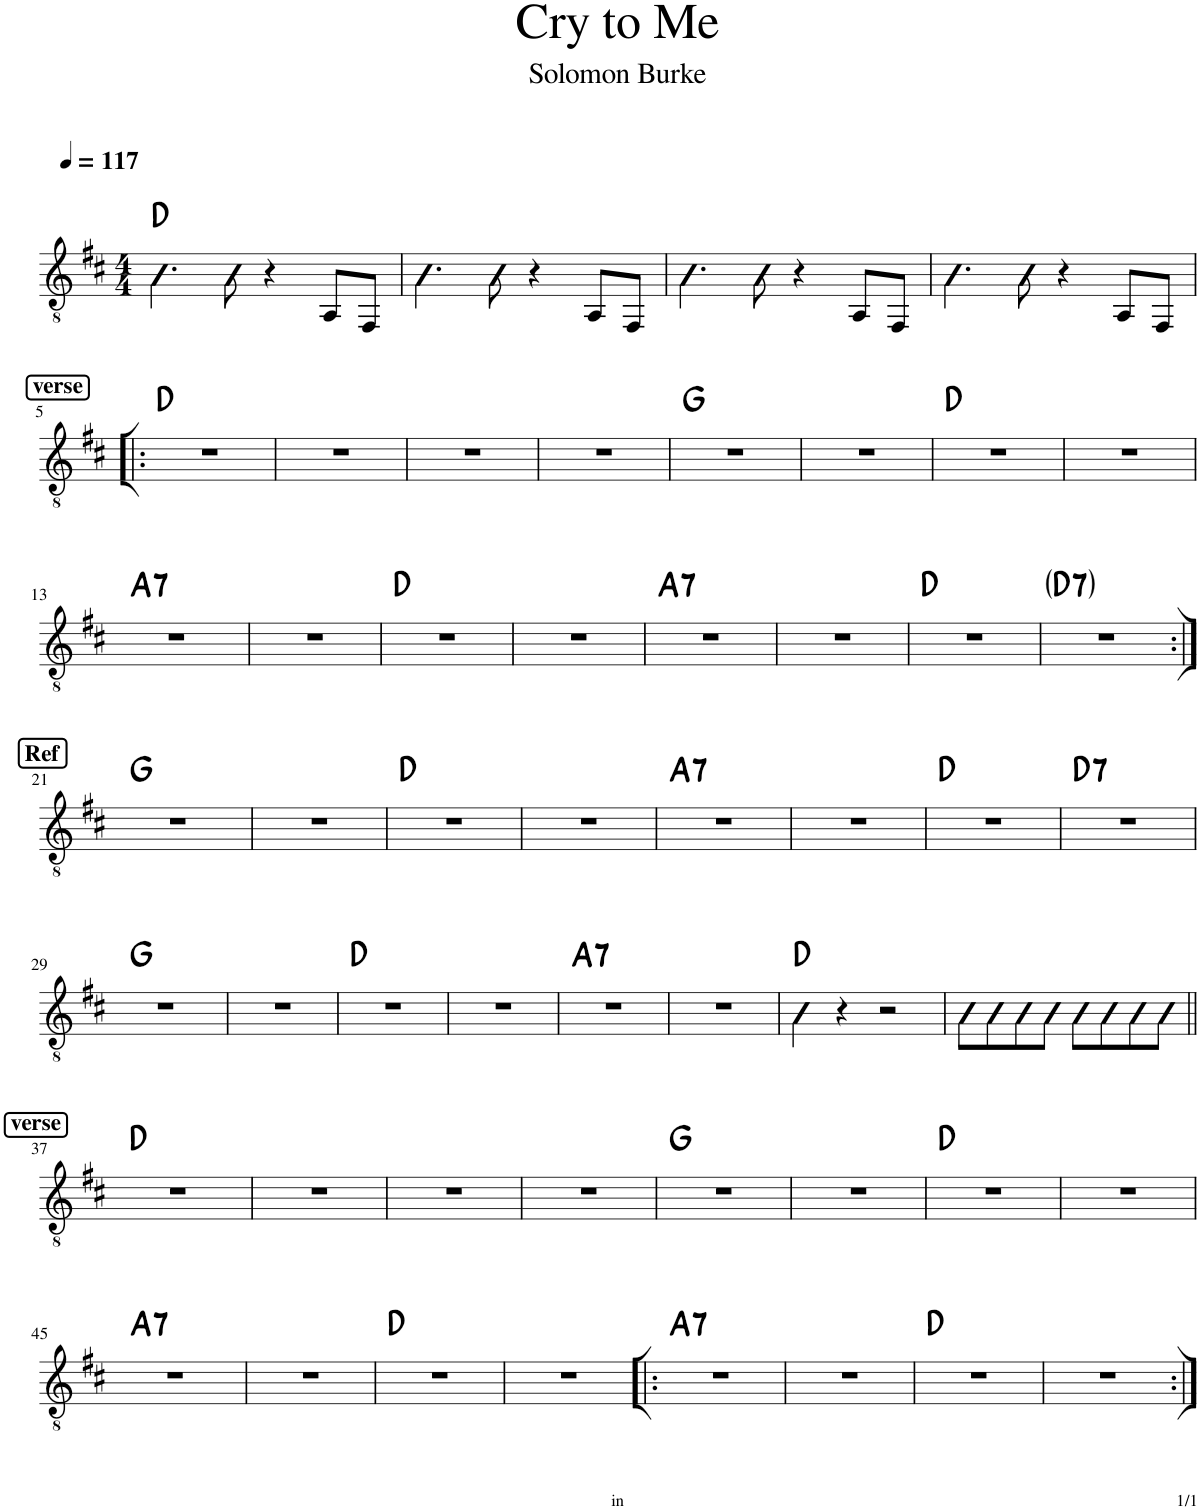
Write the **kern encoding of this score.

**kern	**harte
*part1	*part1
*staff1	*
*I"Classical Guitar	*
*I'Guit.	*
*clefGv2	*
*k[f#c#]	*
*M4/4	*
*MM117	*
=1	=1
4.D\	D:maj
8D\	.
4r	.
8AA/L	.
8FF#/J	.
=2	=2
4.D\	.
8D\	.
4r	.
8AA/L	.
8FF#/J	.
=3	=3
4.D\	.
8D\	.
4r	.
8AA/L	.
8FF#/J	.
=4	=4
4.D\	.
8D\	.
4r	.
8AA/L	.
8FF#/J	.
!!LO:LB:g=z
!!LO:REH:place=s1:a:B:cj:fs=11:t=verse
=5!|:	=5!|:
1r	D:maj
=6	=6
1r	.
=7	=7
1r	.
=8	=8
1r	.
=9	=9
1r	G:maj
=10	=10
1r	.
=11	=11
1r	D:maj
=12	=12
1r	.
!!LO:LB:g=z
=13	=13
!	!LO:H:kt=7
1r	A:7
=14	=14
1r	.
=15	=15
1r	D:maj
=16	=16
1r	.
=17	=17
!	!LO:H:kt=7
1r	A:7
=18	=18
1r	.
=19	=19
1r	D:maj
=20	=20
!	!LO:H:kt=7
1r	D:7
!!LO:LB:g=z
!!LO:REH:place=s1:a:B:cj:fs=11:t=Ref
=21:|!	=21:|!
1r	G:maj
=22	=22
1r	.
=23	=23
1r	D:maj
=24	=24
1r	.
=25	=25
!	!LO:H:kt=7
1r	A:7
=26	=26
1r	.
=27	=27
1r	D:maj
=28	=28
!	!LO:H:kt=7
1r	D:7
!!LO:LB:g=z
=29	=29
1r	G:maj
=30	=30
1r	.
=31	=31
1r	D:maj
=32	=32
1r	.
=33	=33
!	!LO:H:kt=7
1r	A:7
=34	=34
1r	.
=35	=35
4D\	D:maj
4r	.
2r	.
=36	=36
8D\L	.
8D\	.
8D\	.
8D\J	.
8D\L	.
8D\	.
8D\	.
8D\J	.
!!LO:LB:g=z
!!LO:REH:place=s1:a:B:cj:fs=11:t=verse
=37||	=37||
1r	D:maj
=38	=38
1r	.
=39	=39
1r	.
=40	=40
1r	.
=41	=41
1r	G:maj
=42	=42
1r	.
=43	=43
1r	D:maj
=44	=44
1r	.
!!LO:LB:g=z
=45	=45
!	!LO:H:kt=7
1r	A:7
=46	=46
1r	.
=47	=47
1r	D:maj
=48	=48
1r	.
=49!|:	=49!|:
!	!LO:H:kt=7
1r	A:7
=50	=50
1r	.
=51	=51
1r	D:maj
=52	=52
1r	.
=:|!	=:|!
*-	*-
